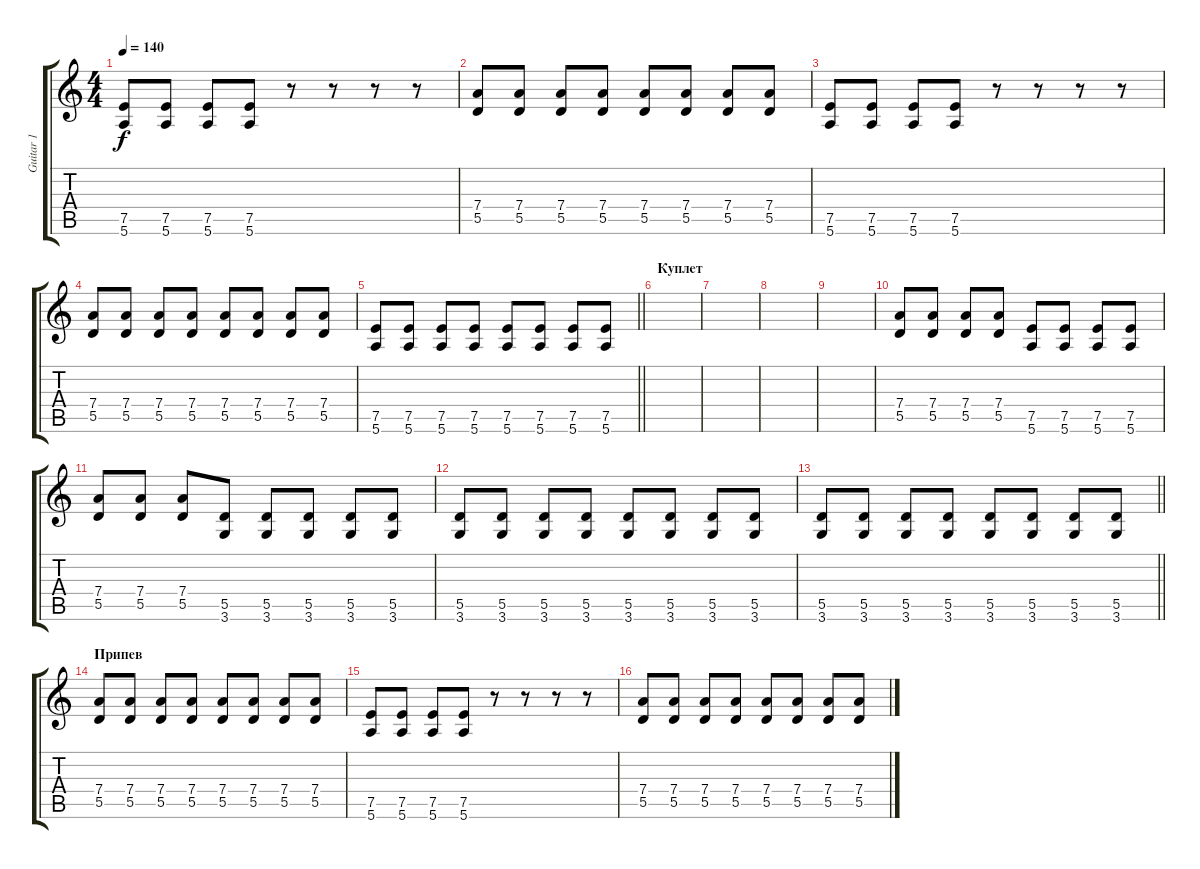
\track ("Guitar 1" "Guitar 1") {instrument electricguitarclean}
\staff {score tabs}
\tuning (E4 B3 G3 D3 A2 E2) {hide}
\ts (4 4)
\tempo 140
\clef g2
\ks c
(7.5 5.6).8{dy f} (7.5 5.6).8 (7.5 5.6).8 (7.5 5.6).8 r.8 r.8 r.8 r.8 |
(7.4 5.5).8{instrument overdrivenguitar} (7.4 5.5).8 (7.4 5.5).8 (7.4 5.5).8 (7.4 5.5).8 (7.4 5.5).8 (7.4 5.5).8 (7.4 5.5).8 |
(7.5 5.6).8 (7.5 5.6).8 (7.5 5.6).8 (7.5 5.6).8 r.8 r.8 r.8 r.8 |
(7.4 5.5).8{instrument overdrivenguitar} (7.4 5.5).8 (7.4 5.5).8 (7.4 5.5).8 (7.4 5.5).8 (7.4 5.5).8 (7.4 5.5).8 (7.4 5.5).8 |
\barLineRight lightlight
(7.5 5.6).8 (7.5 5.6).8 (7.5 5.6).8 (7.5 5.6).8 (7.5 5.6).8 (7.5 5.6).8 (7.5 5.6).8 (7.5 5.6).8 |
\section ("" "Куплет")
|
|
|
|
(7.4 5.5).8{instrument electricguitarmuted} (7.4 5.5).8 (7.4 5.5).8 (7.4 5.5).8 (7.5 5.6).8 (7.5 5.6).8 (7.5 5.6).8 (7.5 5.6).8 |
(7.4 5.5).8 (7.4 5.5).8 (7.4 5.5).8 (5.5 3.6).8 (5.5 3.6).8 (5.5 3.6).8 (5.5 3.6).8 (5.5 3.6).8 |
(5.5 3.6).8 (5.5 3.6).8 (5.5 3.6).8 (5.5 3.6).8 (5.5 3.6).8 (5.5 3.6).8 (5.5 3.6).8 (5.5 3.6).8 |
\barLineRight lightlight
(5.5 3.6).8 (5.5 3.6).8 (5.5 3.6).8 (5.5 3.6).8 (5.5 3.6).8 (5.5 3.6).8{instrument overdrivenguitar} (5.5 3.6).8 (5.5 3.6).8 |
\section ("" "Припев")
(7.4 5.5).8{instrument overdrivenguitar} (7.4 5.5).8 (7.4 5.5).8 (7.4 5.5).8 (7.4 5.5).8 (7.4 5.5).8 (7.4 5.5).8 (7.4 5.5).8 |
(7.5 5.6).8 (7.5 5.6).8 (7.5 5.6).8 (7.5 5.6).8 r.8 r.8 r.8 r.8 |
(7.4 5.5).8{instrument overdrivenguitar} (7.4 5.5).8 (7.4 5.5).8 (7.4 5.5).8 (7.4 5.5).8 (7.4 5.5).8 (7.4 5.5).8 (7.4 5.5).8
